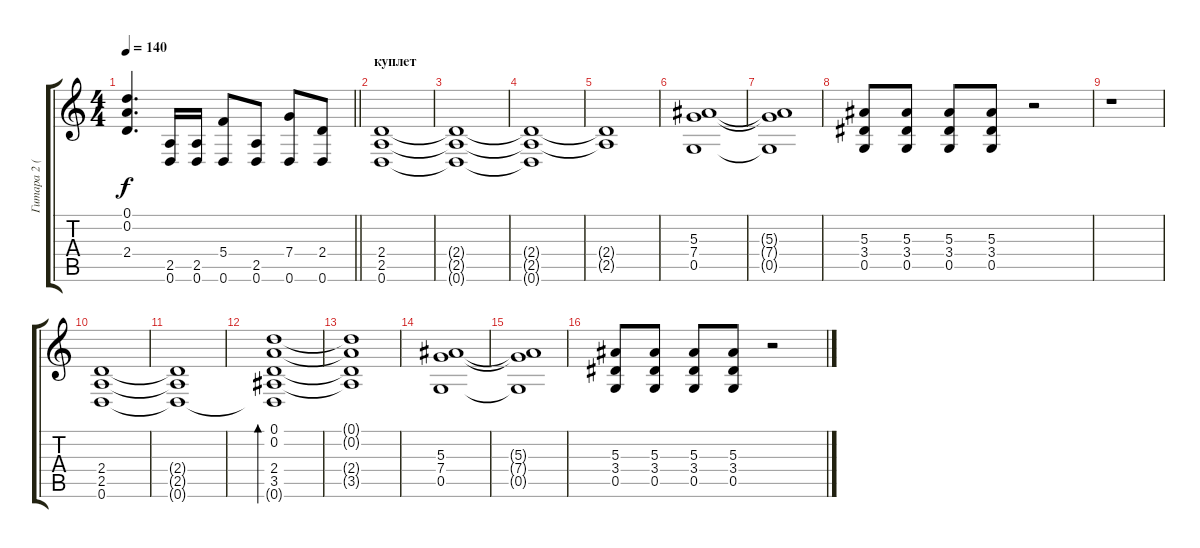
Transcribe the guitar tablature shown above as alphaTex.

\track ("Гитара 2 (2)" "Гитара 2 (") {instrument distortionguitar}
\staff {score tabs}
\tuning (D4 A3 F3 C3 G2 D2) {hide}
\ts (4 4)
\tempo 140
\clef g2
\barLineRight lightlight
\ks c
(0.1{t} 0.2{t} 2.4{t}).4{d dy f} (2.5 0.6).16 (2.5 0.6).16 (5.4 0.6).8 (2.5 0.6).8 (7.4 0.6).8 (2.4 0.6).8 |
\section ("" "куплет")
(2.4 2.5 0.6).1 |
(2.4{t} 2.5{t} 0.6{t}).1 |
(2.4{t} 2.5{t} 0.6{t}).1 |
(2.4{t} 2.5{t}).1 |
(5.3 7.4 0.5).1 |
(5.3{t} 7.4{t} 0.5{t}).1 |
(5.3 3.4 0.5).8 (5.3 3.4 0.5).8 (5.3 3.4 0.5).8 (5.3 3.4 0.5).8 r.2 |
r.1 |
(2.4 2.5 0.6).1 |
(2.4{t} 2.5{t} 0.6{t}).1 |
(0.1 0.2 2.4 3.5 0.6{t}).1{bd 60} |
(0.1{t} 0.2{t} 2.4{t} 3.5{t}).1 |
(5.3 7.4 0.5).1 |
(5.3{t} 7.4{t} 0.5{t}).1 |
(5.3 3.4 0.5).8 (5.3 3.4 0.5).8 (5.3 3.4 0.5).8 (5.3 3.4 0.5).8 r.2
